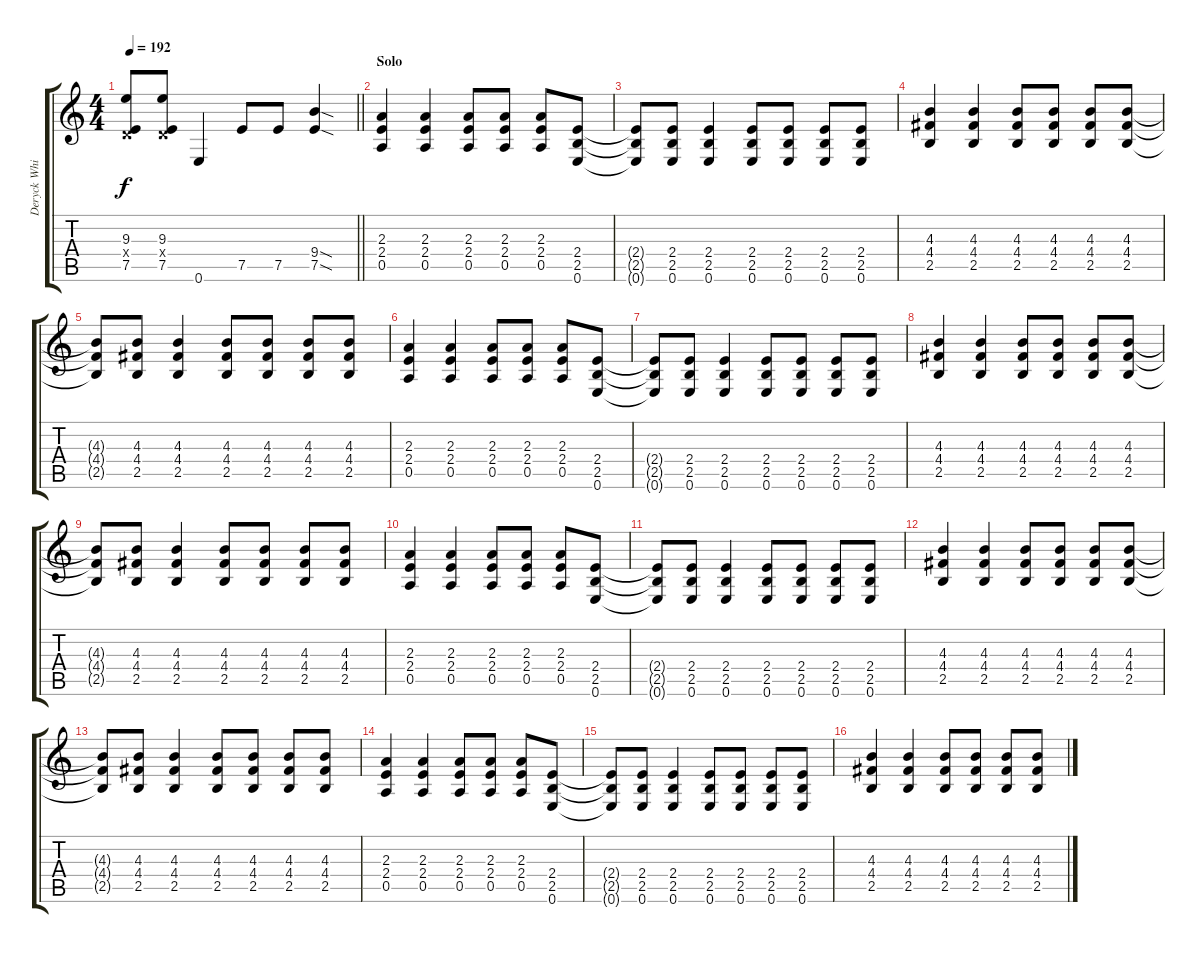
\track ("Deryck Whibley Rhythm" "Deryck Whi") {instrument distortionguitar}
\staff {score tabs}
\tuning (E4 B3 G3 D3 A2 E2) {hide}
\ts (4 4)
\tempo 192
\clef g2
\barLineRight lightlight
\ks c
(9.3 0.4{x} 7.5).8{dy f} (9.3 0.4{x} 7.5).8 0.6.4 7.5.8 7.5.8 (9.4{sod} 7.5{sod}).4 |
\section ("" "Solo")
(2.3 2.4 0.5).4 (2.3 2.4 0.5).4 (2.3 2.4 0.5).8 (2.3 2.4 0.5).8 (2.3 2.4 0.5).8 (2.4 2.5 0.6).8 |
(2.4{t} 2.5{t} 0.6{t}).8 (2.4 2.5 0.6).8 (2.4 2.5 0.6).4 (2.4 2.5 0.6).8 (2.4 2.5 0.6).8 (2.4 2.5 0.6).8 (2.4 2.5 0.6).8 |
(4.3 4.4 2.5).4 (4.3 4.4 2.5).4 (4.3 4.4 2.5).8 (4.3 4.4 2.5).8 (4.3 4.4 2.5).8 (4.3 4.4 2.5).8 |
(4.3{t} 4.4{t} 2.5{t}).8 (4.3 4.4 2.5).8 (4.3 4.4 2.5).4 (4.3 4.4 2.5).8 (4.3 4.4 2.5).8 (4.3 4.4 2.5).8 (4.3 4.4 2.5).8 |
(2.3 2.4 0.5).4 (2.3 2.4 0.5).4 (2.3 2.4 0.5).8 (2.3 2.4 0.5).8 (2.3 2.4 0.5).8 (2.4 2.5 0.6).8 |
(2.4{t} 2.5{t} 0.6{t}).8 (2.4 2.5 0.6).8 (2.4 2.5 0.6).4 (2.4 2.5 0.6).8 (2.4 2.5 0.6).8 (2.4 2.5 0.6).8 (2.4 2.5 0.6).8 |
(4.3 4.4 2.5).4 (4.3 4.4 2.5).4 (4.3 4.4 2.5).8 (4.3 4.4 2.5).8 (4.3 4.4 2.5).8 (4.3 4.4 2.5).8 |
(4.3{t} 4.4{t} 2.5{t}).8 (4.3 4.4 2.5).8 (4.3 4.4 2.5).4 (4.3 4.4 2.5).8 (4.3 4.4 2.5).8 (4.3 4.4 2.5).8 (4.3 4.4 2.5).8 |
(2.3 2.4 0.5).4 (2.3 2.4 0.5).4 (2.3 2.4 0.5).8 (2.3 2.4 0.5).8 (2.3 2.4 0.5).8 (2.4 2.5 0.6).8 |
(2.4{t} 2.5{t} 0.6{t}).8 (2.4 2.5 0.6).8 (2.4 2.5 0.6).4 (2.4 2.5 0.6).8 (2.4 2.5 0.6).8 (2.4 2.5 0.6).8 (2.4 2.5 0.6).8 |
(4.3 4.4 2.5).4 (4.3 4.4 2.5).4 (4.3 4.4 2.5).8 (4.3 4.4 2.5).8 (4.3 4.4 2.5).8 (4.3 4.4 2.5).8 |
(4.3{t} 4.4{t} 2.5{t}).8 (4.3 4.4 2.5).8 (4.3 4.4 2.5).4 (4.3 4.4 2.5).8 (4.3 4.4 2.5).8 (4.3 4.4 2.5).8 (4.3 4.4 2.5).8 |
(2.3 2.4 0.5).4 (2.3 2.4 0.5).4 (2.3 2.4 0.5).8 (2.3 2.4 0.5).8 (2.3 2.4 0.5).8 (2.4 2.5 0.6).8 |
(2.4{t} 2.5{t} 0.6{t}).8 (2.4 2.5 0.6).8 (2.4 2.5 0.6).4 (2.4 2.5 0.6).8 (2.4 2.5 0.6).8 (2.4 2.5 0.6).8 (2.4 2.5 0.6).8 |
(4.3 4.4 2.5).4 (4.3 4.4 2.5).4 (4.3 4.4 2.5).8 (4.3 4.4 2.5).8 (4.3 4.4 2.5).8 (4.3 4.4 2.5).8
